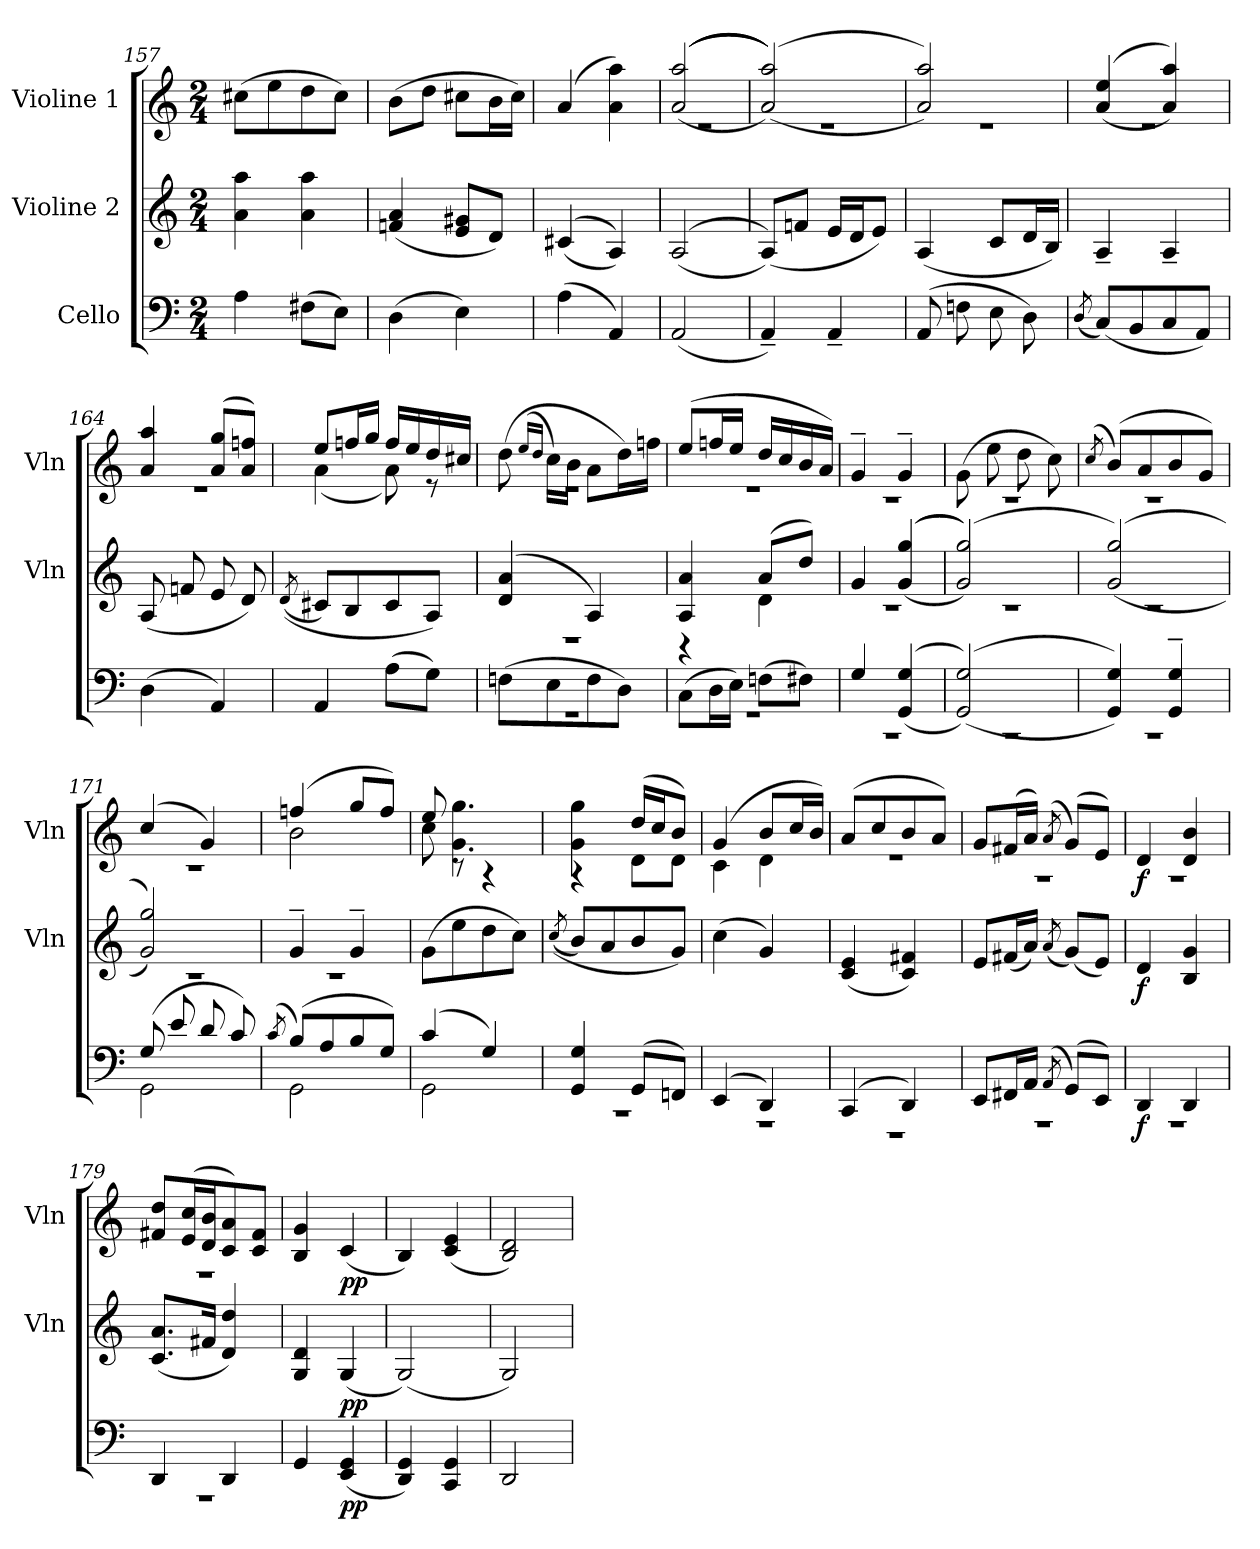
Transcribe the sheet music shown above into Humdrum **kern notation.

**kern	**dynam	**kern	**dynam	**kern	**dynam
*part3	*part3	*part2	*part2	*part1	*part1
*staff3	*staff3	*staff2	*staff2	*staff1	*staff1
*I"Cello	*	*I"Violine 2	*	*I"Violine 1	*
*	*	*I'Vln	*	*I'Vln	*
*clefF4	*	*clefG2	*	*clefG2	*
*M2/4	*	*M2/4	*	*M2/4	*
=157	=157	=157	=157	=157	=157
4A	.	4a 4aa	.	(>8cc#XL	.
.	.	.	.	8ee	.
(>8F#L	.	4a 4aa	.	8dd	.
8EJ)	.	.	.	8cc#J)	.
=158	=158	=158	=158	=158	=158
(>4D	.	(<4fn 4a	.	(>8bL	.
.	.	.	.	8ddJ	.
4E)	.	8e 8g#XL	.	8cc#XL	.
.	.	8dJ)	.	16bL	.
.	.	.	.	16cc#JJ)	.
=159	=159	=159	=159	=159	=159
(<4A	.	(<(<4c#X	.	(<4a	.
4AA)	.	4A))	.	4a 4aa)	.
!!LO:LB:g=z
=160	=160	=160	=160	=160	=160
*	*	*	*	*^	*
(<2AA	.	(<(<2A	.	(>(<(>(<2a/ 2aa/	2r	.
=161	=161	=161	=161	=161	=161	=161
4AA~)	.	(<8AL))	.	(>(<2a/ 2aa/))))	2r	.
.	.	8fnJ	.	.	.	.
4AA~	.	16eLL	.	.	.	.
.	.	16dJ	.	.	.	.
.	.	8eJ)	.	.	.	.
=162	=162	=162	=162	=162	=162	=162
(<8AA	.	(<4A	.	2a/ 2aa/))	2r	.
8Fn	.	.	.	.	.	.
8E	.	8cL	.	.	.	.
8D)	.	16dL	.	.	.	.
.	.	16BJJ)	.	.	.	.
=163	=163	=163	=163	=163	=163	=163
(<8qD/	.	.	.	.	.	.
(<8CL)	.	4A~	.	(>(<4a/ 4ee/	2r	.
8BB	.	.	.	.	.	.
8C	.	4A~	.	4a/ 4aa/))	.	.
8AAJ)	.	.	.	.	.	.
=164	=164	=164	=164	=164	=164	=164
(<4D	.	(<8A	.	4a/ 4aa/	2r	.
.	.	8fn	.	.	.	.
4AA)	.	8e	.	(>8a/ 8gg/L	.	.
.	.	8d)	.	8a/ 8ffn/J)	.	.
=165	=165	=165	=165	=165	=165	=165
.	.	(<(<8qd/	.	.	.	.
4AA	.	8c#XL)	.	8ee/L	(<4a\	.
.	.	8B	.	16ffn/L	.	.
.	.	.	.	16gg/JJ	.	.
(>8AL	.	8c#	.	16ff/LL	8a\)	.
.	.	.	.	16ee/	.	.
8GJ)	.	8AJ)	.	16dd/	8r	.
.	.	.	.	16cc#X/JJ	.	.
!!LO:LB:g=z	!!
=166	=166	=166	=166	=166	=166	=166
*^	*	*^	*	*	*	*
(>8Fn\L	2r	.	(<4d/ 4a/	2r	.	(>8dd\	2r	.
.	.	.	.	.	.	(<16qee/LL	.	.
.	.	.	.	.	.	16qdd/JJ	.	.
8E\	.	.	.	.	.	16cc\LL)	.	.
.	.	.	.	.	.	16b\JJ	.	.
8F\	.	.	4A/)	.	.	8a\L	.	.
8D\J)	.	.	.	.	.	16dd\L)	.	.
.	.	.	.	.	.	16ffn\JJ	.	.
=167	=167	=167	=167	=167	=167	=167	=167	=167
(>8C\L	2r	.	4A/ 4a/	4r	.	(>8ee/L	2r	.
16D\L	.	.	.	.	.	16ffn/L	.	.
16E\JJ)	.	.	.	.	.	16ee/JJ	.	.
(>8Fn\L	.	.	(>8a/L	4d\	.	16dd/LL	.	.
.	.	.	.	.	.	16cc/	.	.
8F#X\J)	.	.	8dd/J)	.	.	16b/	.	.
.	.	.	.	.	.	16a/JJ)	.	.
=168	=168	=168	=168	=168	=168	=168	=168	=168
4G/	2r	.	4g/	2r	.	4g~/	2r	.
(>(<4GG/ 4G/	.	.	(<(<(>4g/ 4gg/	.	.	4g~/	.	.
=169	=169	=169	=169	=169	=169	=169	=169	=169
(>(<2GG/ 2G/))	2r	.	(>2g/ 2gg/)))	2r	.	(>8g\	2r	.
.	.	.	.	.	.	8ee\	.	.
.	.	.	.	.	.	8dd\	.	.
.	.	.	.	.	.	8cc\)	.	.
=170	=170	=170	=170	=170	=170	=170	=170	=170
.	.	.	.	.	.	(<8qcc/	.	.
4GG/ 4G/))	2r	.	(<(>2g/ 2gg/)	2r	.	(<8b/L)	2r	.
.	.	.	.	.	.	8a/	.	.
4GG~/ 4G~/	.	.	.	.	.	8b/	.	.
.	.	.	.	.	.	8g/J)	.	.
=171	=171	=171	=171	=171	=171	=171	=171	=171
(>8G/	2GG\	.	2g/ 2gg/))	2r	.	(>4cc/	2r	.
8e/	.	.	.	.	.	.	.	.
8d/	.	.	.	.	.	4g/)	.	.
8c/)	.	.	.	.	.	.	.	.
=172	=172	=172	=172	=172	=172	=172	=172	=172
(<8qc/	.	.	.	.	.	.	.	.
(<8B/L)	2GG\	.	4g~/	2r	.	(>4ffn/	2b\	.
8A/	.	.	.	.	.	.	.	.
8B/	.	.	4g~/	.	.	8gg/L	.	.
8G/J)	.	.	.	.	.	8ff/J)	.	.
*	*	*	*v	*v	*	*	*	*
!!LO:LB:g=z	!!
=173	=173	=173	=173	=173	=173	=173	=173
(>4c/	2GG\	.	(>8gL	.	8ee/	8cc\	.
.	.	.	8ee	.	4.g\ 4.gg\	8r	.
4G/)	.	.	8dd	.	.	4r	.
.	.	.	8ccJ)	.	.	.	.
=174	=174	=174	=174	=174	=174	=174	=174
.	.	.	(<(<8qcc/	.	.	.	.
4GG/ 4G/	2r	.	8bL)	.	4g\ 4gg\	4r	.
.	.	.	8a	.	.	.	.
(<8GG/L	.	.	8b	.	(>16dd/LL	8d\L	.
.	.	.	.	.	16cc/J	.	.
8FFn/J)	.	.	8gJ)	.	8b/J)	8d\J	.
=175	=175	=175	=175	=175	=175	=175	=175
(<4EE/	2r	.	(<4cc	.	(>4g/	4c\	.
4DD/)	.	.	4g)	.	8b/L	4d\	.
.	.	.	.	.	16cc/L	.	.
.	.	.	.	.	16b/JJ)	.	.
=176	=176	=176	=176	=176	=176	=176	=176
(<4CC/	2r	.	(>4c 4e	.	(<8a/L	2r	.
.	.	.	.	.	8cc/	.	.
4DD/)	.	.	4c 4f#)	.	8b/	.	.
.	.	.	.	.	8a/J)	.	.
=177	=177	=177	=177	=177	=177	=177	=177
8EE/L	2r	.	8eL	.	8g/L	2r	.
16FF#/L	.	.	(<16f#L	.	(<16f#/L	.	.
16AA/JJ	.	.	16aJJ)	.	16a/JJ)	.	.
(<8qAA/	.	.	(<8qa/	.	(<8qa/	.	.
(<8GG/L)	.	.	(<8gL)	.	(<8g/L)	.	.
8EE/J)	.	.	8eJ)	.	8e/J)	.	.
=178	=178	=178	=178	=178	=178	=178	=178
!	!	!LO:DY:b	!	!LO:DY:b	!	!	!LO:DY:b
4DD/	2r	f	4d	f	4d/	2r	f
4DD/	.	.	4B 4g	.	4d/ 4b/	.	.
=179	=179	=179	=179	=179	=179	=179	=179
4DD/	2r	.	(>8.c 8.aL	.	8f#/ 8dd/L	2r	.
.	.	.	.	.	(<16e/ 16cc/L	.	.
.	.	.	16f#Jk	.	16d/ 16b/J	.	.
4DD/	.	.	4d 4dd)	.	8c/ 8a/)	.	.
.	.	.	.	.	8c/ 8f#/J	.	.
*v	*v	*	*	*	*v	*v	*
!!LO:LB:g=z
=180	=180	=180	=180	=180	=180
4GG	.	4G 4d	.	4B 4g	.
!	!LO:DY:b	!	!LO:DY:b	!	!LO:DY:b
(<4EE 4GG	pp	(<4G	pp	(<4c	pp
=181	=181	=181	=181	=181	=181
4DD 4GG)	.	(<2G)	.	4B)	.
4CC 4GG	.	.	.	(<4c 4e	.
=182	=182	=182	=182	=182	=182
2DD	.	2G)	.	2B 2d)	.
=	=	=	=	=	=
*-	*-	*-	*-	*-	*-
